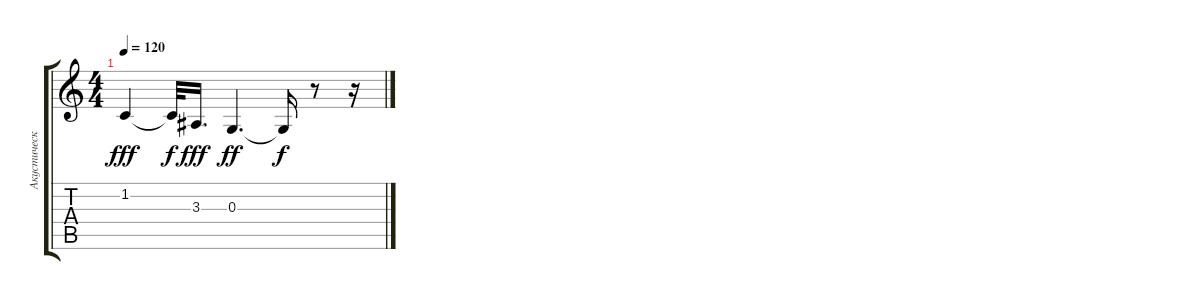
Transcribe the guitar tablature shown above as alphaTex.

\track ("Акустический Гранд Роял" "Акустическ") {instrument acousticgrandpiano}
\staff {score tabs}
\tuning (E4 B3 G3 D3 A2 E2) {hide}
\ts (4 4)
\tempo 120
\clef g2
\ks c
1.2.4{dy fff} 1.2{t}.32{dy f} 3.3.16{d dy fff} 0.3.4{d dy ff} 0.3{t}.16{dy f} r.8 r.16
